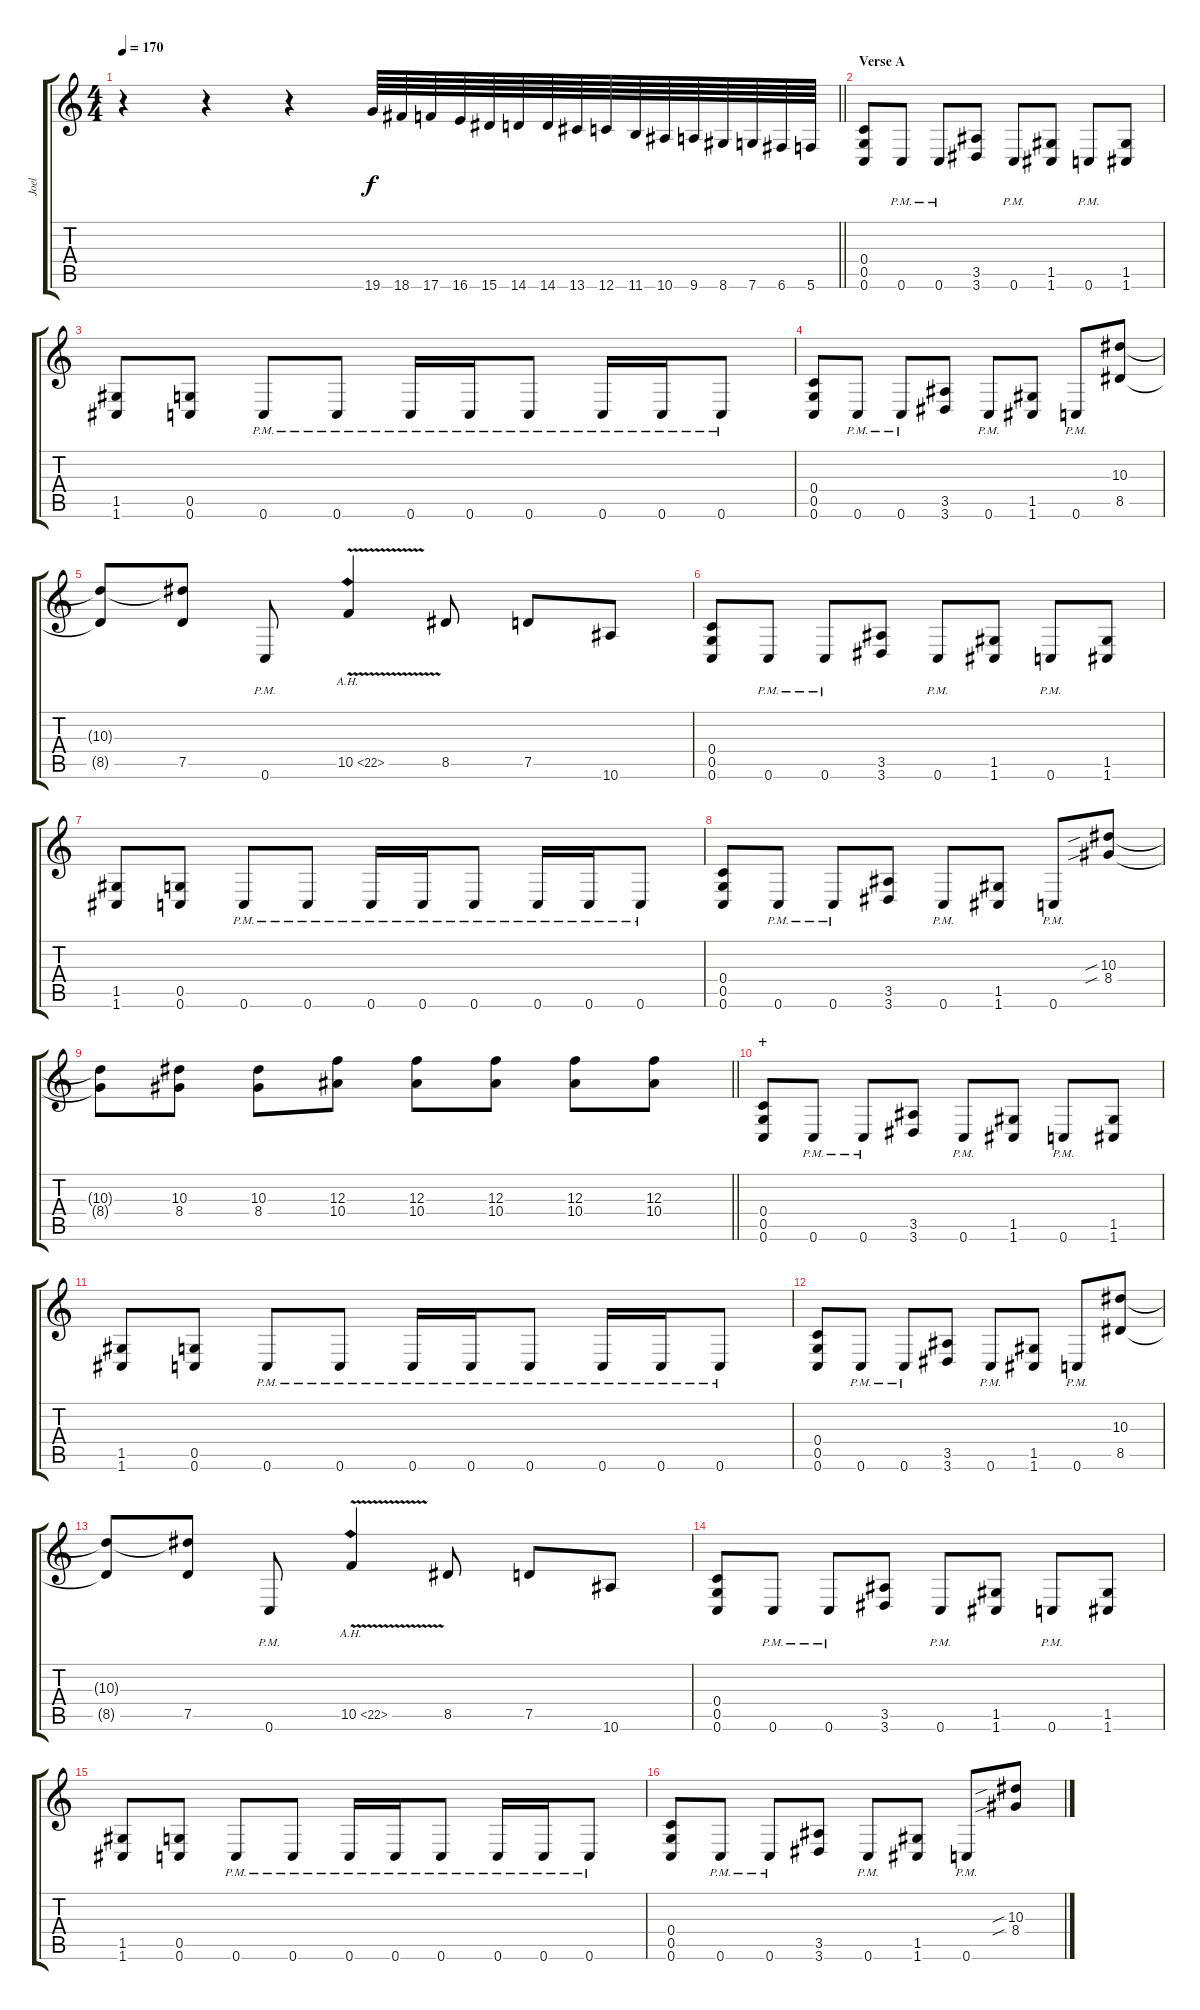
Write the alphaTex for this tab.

\track ("Joel" "Joel") {instrument distortionguitar}
\staff {score tabs}
\tuning (D4 A3 F3 C3 G2 C2) {hide}
\ts (4 4)
\tempo 170
\clef g2
\barLineRight lightlight
\ks c
r.4{dy f} r.4 r.4 19.6.64 18.6.64 17.6.64 16.6.64 15.6.64 14.6.64 14.6.64 13.6.64 12.6.64 11.6.64 10.6.64 9.6.64 8.6.64 7.6.64 6.6.64 5.6.64 |
\section ("" "Verse A")
(0.4 0.5 0.6).8 0.6{pm}.8 0.6{pm}.8 (3.5 3.6).8 0.6{pm}.8 (1.5 1.6).8 0.6{pm}.8 (1.5 1.6).8 |
(1.5 1.6).8 (0.5 0.6).8 0.6{pm}.8 0.6{pm}.8 0.6{pm}.16 0.6{pm}.16 0.6{pm}.8 0.6{pm}.16 0.6{pm}.16 0.6{pm}.8 |
(0.4 0.5 0.6).8 0.6{pm}.8 0.6{pm}.8 (3.5 3.6).8 0.6{pm}.8 (1.5 1.6).8 0.6{pm}.8 (10.3 8.5).8 |
(10.3{t} 8.5{t}).8 (10.3{t} 7.5).8 0.6{pm}.8 10.5{ah 12 v}.4 8.5.8 7.5.8 10.6.8 |
(0.4 0.5 0.6).8 0.6{pm}.8 0.6{pm}.8 (3.5 3.6).8 0.6{pm}.8 (1.5 1.6).8 0.6{pm}.8 (1.5 1.6).8 |
(1.5 1.6).8 (0.5 0.6).8 0.6{pm}.8 0.6{pm}.8 0.6{pm}.16 0.6{pm}.16 0.6{pm}.8 0.6{pm}.16 0.6{pm}.16 0.6{pm}.8 |
(0.4 0.5 0.6).8 0.6{pm}.8 0.6{pm}.8 (3.5 3.6).8 0.6{pm}.8 (1.5 1.6).8 0.6{pm}.8 (10.3{sib} 8.4{sib}).8 |
\barLineRight lightlight
(10.3{t} 8.4{t}).8 (10.3 8.4).8 (10.3 8.4).8 (12.3 10.4).8 (12.3 10.4).8 (12.3 10.4).8 (12.3 10.4).8 (12.3 10.4).8 |
\section ("" "+")
(0.4 0.5 0.6).8 0.6{pm}.8 0.6{pm}.8 (3.5 3.6).8 0.6{pm}.8 (1.5 1.6).8 0.6{pm}.8 (1.5 1.6).8 |
(1.5 1.6).8 (0.5 0.6).8 0.6{pm}.8 0.6{pm}.8 0.6{pm}.16 0.6{pm}.16 0.6{pm}.8 0.6{pm}.16 0.6{pm}.16 0.6{pm}.8 |
(0.4 0.5 0.6).8 0.6{pm}.8 0.6{pm}.8 (3.5 3.6).8 0.6{pm}.8 (1.5 1.6).8 0.6{pm}.8 (10.3 8.5).8 |
(10.3{t} 8.5{t}).8 (10.3{t} 7.5).8 0.6{pm}.8 10.5{ah 12 v}.4 8.5.8 7.5.8 10.6.8 |
(0.4 0.5 0.6).8 0.6{pm}.8 0.6{pm}.8 (3.5 3.6).8 0.6{pm}.8 (1.5 1.6).8 0.6{pm}.8 (1.5 1.6).8 |
(1.5 1.6).8 (0.5 0.6).8 0.6{pm}.8 0.6{pm}.8 0.6{pm}.16 0.6{pm}.16 0.6{pm}.8 0.6{pm}.16 0.6{pm}.16 0.6{pm}.8 |
(0.4 0.5 0.6).8 0.6{pm}.8 0.6{pm}.8 (3.5 3.6).8 0.6{pm}.8 (1.5 1.6).8 0.6{pm}.8 (10.3{sib} 8.4{sib}).8
